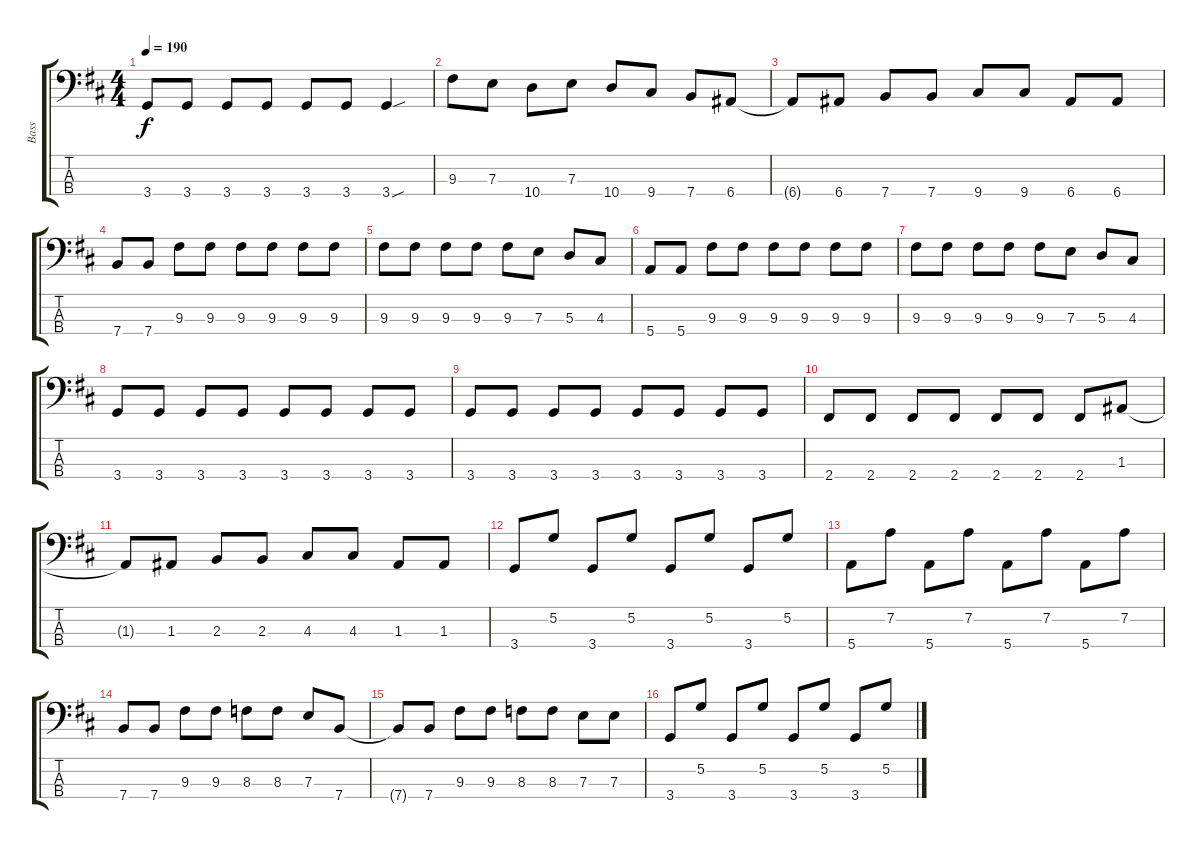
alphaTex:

\track ("Bass" "Bass") {instrument electricbassfinger}
\staff {score tabs}
\tuning (G2 D2 A1 E1) {hide}
\ts (4 4)
\tempo 190
\clef f4
\ks d
3.4.8{dy f} 3.4.8 3.4.8 3.4.8 3.4.8 3.4.8 3.4{sou}.4 |
9.3.8 7.3.8 10.4.8 7.3.8 10.4.8 9.4.8 7.4.8 6.4.8 |
6.4{t}.8 6.4.8 7.4.8 7.4.8 9.4.8 9.4.8 6.4.8 6.4.8 |
7.4.8 7.4.8 9.3.8 9.3.8 9.3.8 9.3.8 9.3.8 9.3.8 |
9.3.8 9.3.8 9.3.8 9.3.8 9.3.8 7.3.8 5.3.8 4.3.8 |
5.4.8 5.4.8 9.3.8 9.3.8 9.3.8 9.3.8 9.3.8 9.3.8 |
9.3.8 9.3.8 9.3.8 9.3.8 9.3.8 7.3.8 5.3.8 4.3.8 |
3.4.8 3.4.8 3.4.8 3.4.8 3.4.8 3.4.8 3.4.8 3.4.8 |
3.4.8 3.4.8 3.4.8 3.4.8 3.4.8 3.4.8 3.4.8 3.4.8 |
2.4.8 2.4.8 2.4.8 2.4.8 2.4.8 2.4.8 2.4.8 1.3.8 |
1.3{t}.8 1.3.8 2.3.8 2.3.8 4.3.8 4.3.8 1.3.8 1.3.8 |
3.4.8 5.2.8 3.4.8 5.2.8 3.4.8 5.2.8 3.4.8 5.2.8 |
5.4.8 7.2.8 5.4.8 7.2.8 5.4.8 7.2.8 5.4.8 7.2.8 |
7.4.8 7.4.8 9.3.8 9.3.8 8.3.8 8.3.8 7.3.8 7.4.8 |
7.4{t}.8 7.4.8 9.3.8 9.3.8 8.3.8 8.3.8 7.3.8 7.3.8 |
3.4.8 5.2.8 3.4.8 5.2.8 3.4.8 5.2.8 3.4.8 5.2.8
